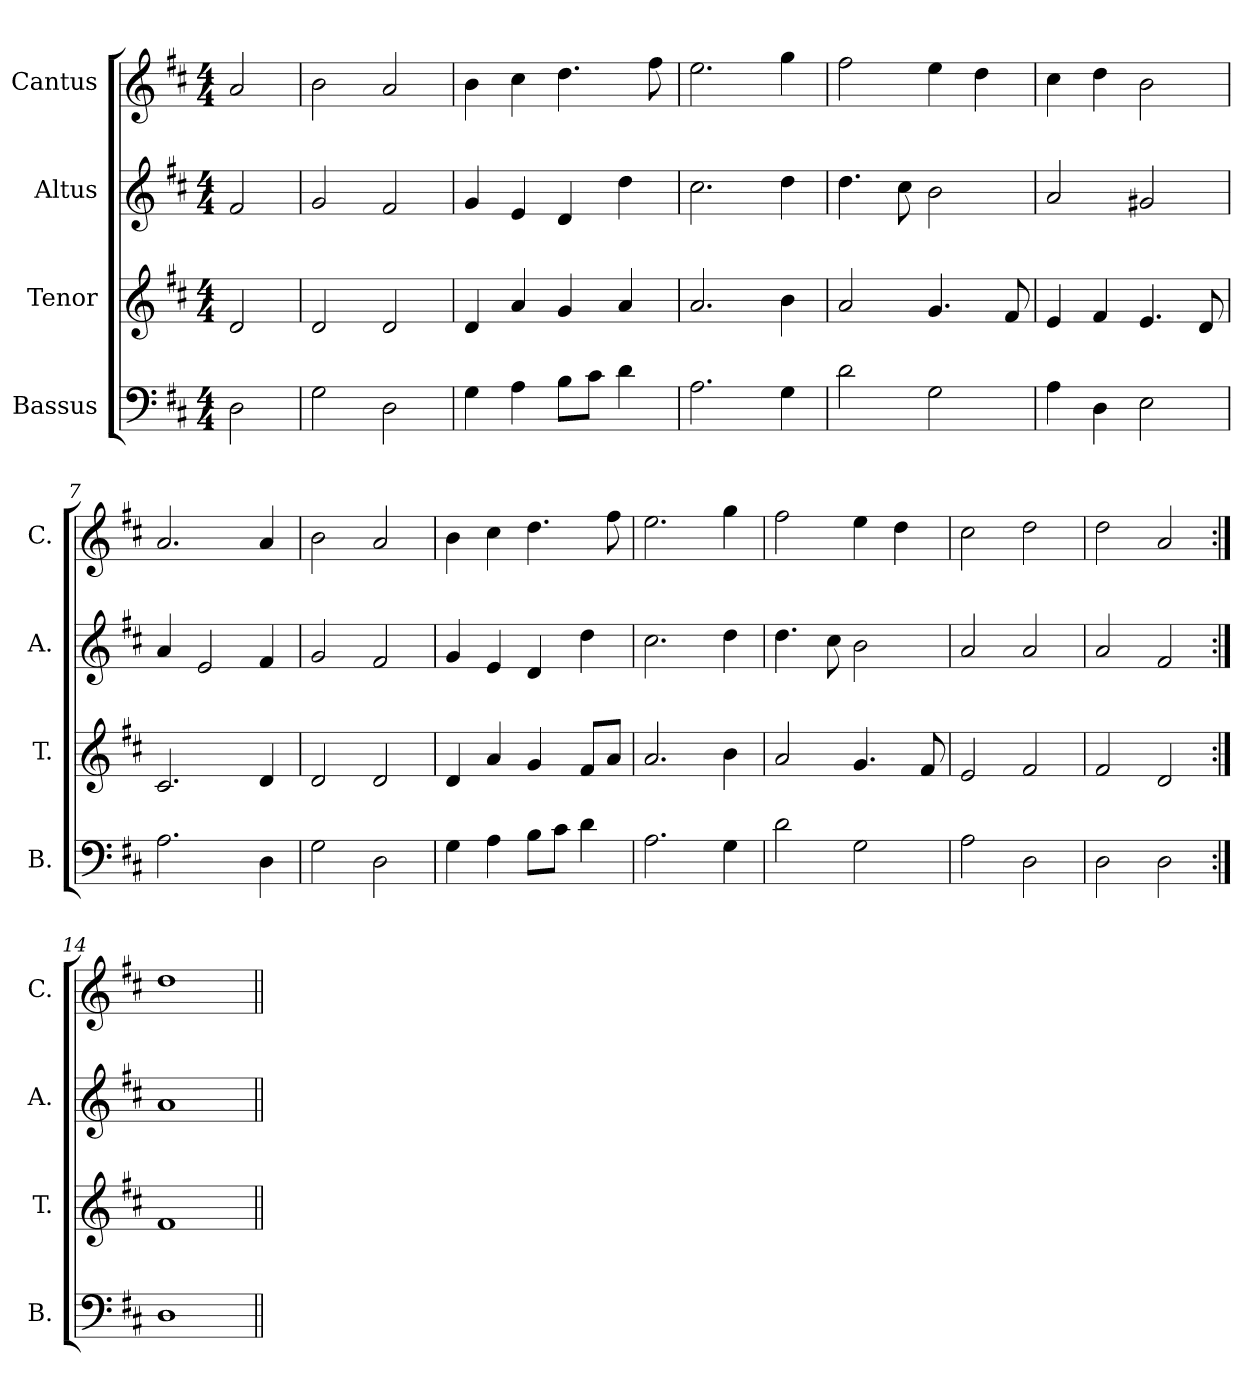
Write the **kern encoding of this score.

**kern	**kern	**kern	**kern
*part4	*part3	*part2	*part1
*staff4	*staff3	*staff2	*staff1
*I"Bassus	*I"Tenor	*I"Altus	*I"Cantus
*I'B.	*I'T.	*I'A.	*I'C.
*clefF4	*clefG2	*clefG2	*clefG2
*k[f#c#]	*k[f#c#]	*k[f#c#]	*k[f#c#]
*D:	*D:	*D:	*D:
*M4/4	*M4/4	*M4/4	*M4/4
=1	=1	=1	=1
2D\	2d/	2f#/	2a/
=2	=2	=2	=2
2G\	2d/	2g/	2b\
2D\	2d/	2f#/	2a/
=3	=3	=3	=3
4G\	4d/	4g/	4b\
4A\	4a/	4e/	4cc#\
8B\L	4g/	4d/	4.dd\
8c#\J	.	.	.
4d\	4a/	4dd\	.
.	.	.	8ff#\
=4	=4	=4	=4
2.A\	2.a/	2.cc#\	2.ee\
4G\	4b\	4dd\	4gg\
=5	=5	=5	=5
2d\	2a/	4.dd\	2ff#\
.	.	8cc#\	.
2G\	4.g/	2b\	4ee\
.	.	.	4dd\
.	8f#/	.	.
=6	=6	=6	=6
4A\	4e/	2a/	4cc#\
4D\	4f#/	.	4dd\
2E\	4.e/	2g#X/	2b\
.	8d/	.	.
!!LO:LB:g=z
=7	=7	=7	=7
2.A\	2.c#/	4a/	2.a/
.	.	2e/	.
4D\	4d/	4f#/	4a/
=8	=8	=8	=8
2G\	2d/	2g/	2b\
2D\	2d/	2f#/	2a/
=9	=9	=9	=9
4G\	4d/	4g/	4b\
4A\	4a/	4e/	4cc#\
8B\L	4g/	4d/	4.dd\
8c#\J	.	.	.
4d\	8f#/L	4dd\	.
.	8a/J	.	8ff#\
=10	=10	=10	=10
2.A\	2.a/	2.cc#\	2.ee\
4G\	4b\	4dd\	4gg\
=11	=11	=11	=11
2d\	2a/	4.dd\	2ff#\
.	.	8cc#\	.
2G\	4.g/	2b\	4ee\
.	.	.	4dd\
.	8f#/	.	.
=12	=12	=12	=12
2A\	2e/	2a/	2cc#\
2D\	2f#/	2a/	2dd\
=13	=13	=13	=13
2D\	2f#/	2a/	2dd\
2D\	2d/	2f#/	2a/
=14:|!	=14:|!	=14:|!	=14:|!
1D	1f#	1a	1dd
=||	=||	=||	=||
*-	*-	*-	*-
